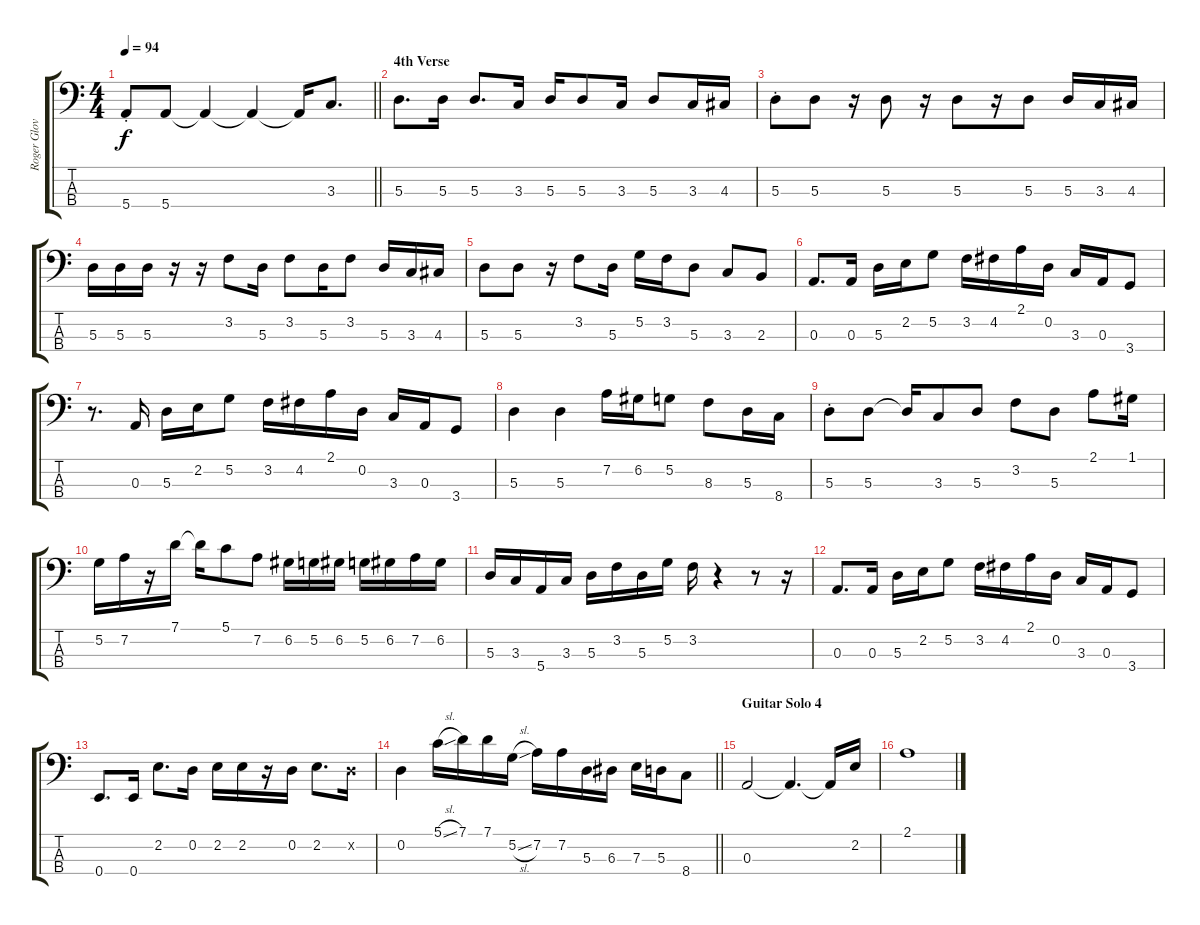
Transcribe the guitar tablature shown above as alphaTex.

\track ("Roger Glover (Bass)" "Roger Glov") {instrument electricbassfinger}
\staff {score tabs}
\tuning (G2 D2 A1 E1) {hide}
\ts (4 4)
\tempo 94
\clef f4
\barLineRight lightlight
\ks c
5.4{st}.8{dy f} 5.4.8 5.4{t}.4 5.4{t}.4 5.4{t}.16 3.3.8{d} |
\section ("" "4th Verse")
5.3.8{d} 5.3.16 5.3.8{d} 3.3.16 5.3.16 5.3.8 3.3.16 5.3.8 3.3.16 4.3.16 |
5.3{st}.8 5.3.8 r.16 5.3.8 r.16 5.3.8 r.16 5.3.8 5.3.16 3.3.16 4.3.16 |
5.3.16 5.3.16 5.3.16 r.16 r.16 3.2.8 5.3.16 3.2.8 5.3.16 3.2.8 5.3.16 3.3.16 4.3.16 |
5.3.8 5.3.8 r.16 3.2.8 5.3.16 5.2.16 3.2.16 5.3.8 3.3.8 2.3.8 |
0.3.8{d} 0.3.16 5.3.16 2.2.16 5.2.8 3.2.16 4.2.16 2.1.16 0.2.16 3.3.16 0.3.16 3.4.8 |
r.8{d} 0.3.16 5.3.16 2.2.16 5.2.8 3.2.16 4.2.16 2.1.16 0.2.16 3.3.16 0.3.16 3.4.8 |
5.3.4 5.3.4 7.2.16 6.2.16 5.2.8 8.3.8 5.3.16 8.4.16 |
5.3{st}.8 5.3.8 5.3{t}.16 3.3.8 5.3.8 3.2.8 5.3.8 2.1.8 1.1.16 |
5.2.16 7.2.16 r.16 7.1.16 7.1{t}.16 5.1.8 7.2.8 6.2.16 5.2.16 6.2.16 5.2.16 6.2.16 7.2.16 6.2.16 |
5.3.16 3.3.16 5.4.16 3.3.16 5.3.16 3.2.16 5.3.16 5.2.16 3.2.16 r.4 r.8 r.16 |
0.3.8{d} 0.3.16 5.3.16 2.2.16 5.2.8 3.2.16 4.2.16 2.1.16 0.2.16 3.3.16 0.3.16 3.4.8 |
0.4.8{d} 0.4.16 2.2.8{d} 0.2.16 2.2.16 2.2.16 r.16 0.2.16 2.2.8{d} 0.2{x}.16 |
\barLineRight lightlight
0.2.4 5.1{sl}.16 7.1.16 7.1.16 5.2{sl}.16 7.2.16 7.2.16 5.3.16 6.3.16 7.3.16 5.3.16 8.4.8 |
\section ("" "Guitar Solo 4")
0.3.2 0.3{t}.4{d} 0.3{t}.16 2.2.16 |
2.1.1
